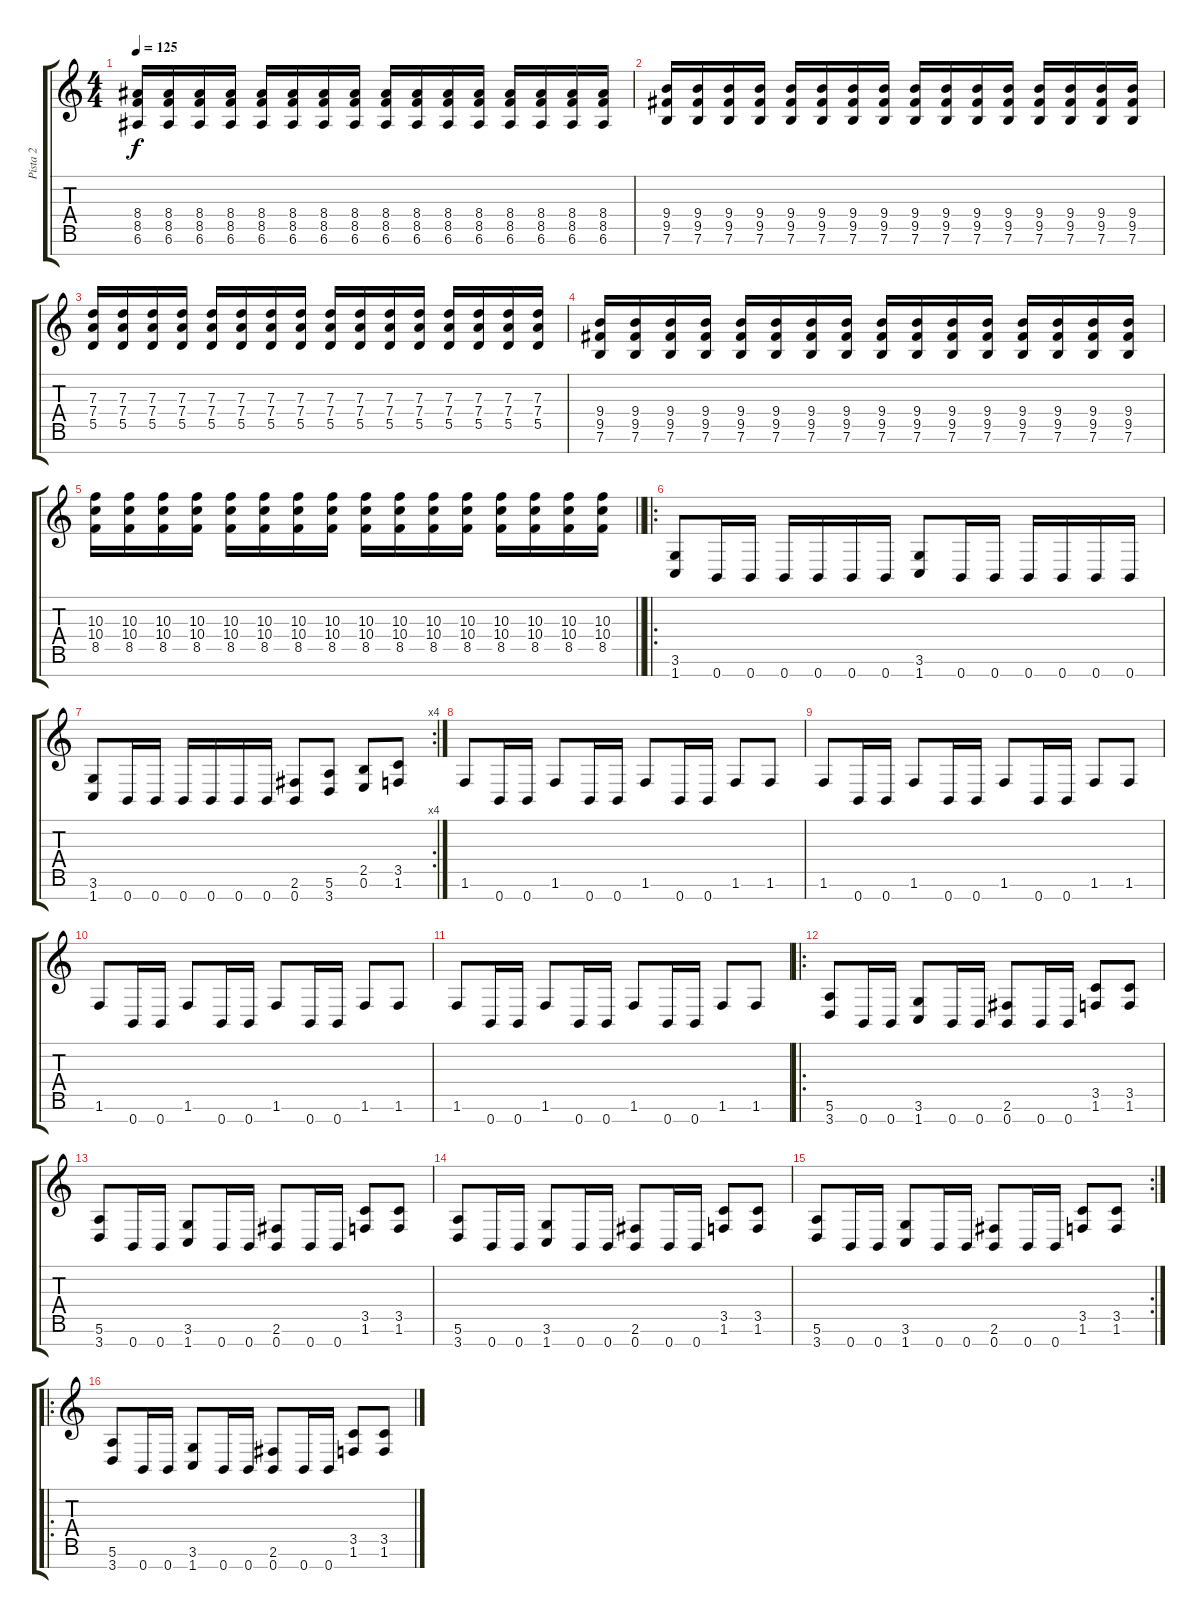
\track ("Pista 2" "Pista 2") {instrument distortionguitar}
\staff {score tabs}
\tuning (E4 B3 G3 D3 A2 E2 B1) {hide}
\ts (4 4)
\tempo 125
\clef g2
\ks c
(8.4 8.5 6.6).16{dy f} (8.4 8.5 6.6).16 (8.4 8.5 6.6).16 (8.4 8.5 6.6).16 (8.4 8.5 6.6).16 (8.4 8.5 6.6).16 (8.4 8.5 6.6).16 (8.4 8.5 6.6).16 (8.4 8.5 6.6).16 (8.4 8.5 6.6).16 (8.4 8.5 6.6).16 (8.4 8.5 6.6).16 (8.4 8.5 6.6).16 (8.4 8.5 6.6).16 (8.4 8.5 6.6).16 (8.4 8.5 6.6).16 |
(9.4 9.5 7.6).16 (9.4 9.5 7.6).16 (9.4 9.5 7.6).16 (9.4 9.5 7.6).16 (9.4 9.5 7.6).16 (9.4 9.5 7.6).16 (9.4 9.5 7.6).16 (9.4 9.5 7.6).16 (9.4 9.5 7.6).16 (9.4 9.5 7.6).16 (9.4 9.5 7.6).16 (9.4 9.5 7.6).16 (9.4 9.5 7.6).16 (9.4 9.5 7.6).16 (9.4 9.5 7.6).16 (9.4 9.5 7.6).16 |
(7.3 7.4 5.5).16 (7.3 7.4 5.5).16 (7.3 7.4 5.5).16 (7.3 7.4 5.5).16 (7.3 7.4 5.5).16 (7.3 7.4 5.5).16 (7.3 7.4 5.5).16 (7.3 7.4 5.5).16 (7.3 7.4 5.5).16 (7.3 7.4 5.5).16 (7.3 7.4 5.5).16 (7.3 7.4 5.5).16 (7.3 7.4 5.5).16 (7.3 7.4 5.5).16 (7.3 7.4 5.5).16 (7.3 7.4 5.5).16 |
(9.4 9.5 7.6).16 (9.4 9.5 7.6).16 (9.4 9.5 7.6).16 (9.4 9.5 7.6).16 (9.4 9.5 7.6).16 (9.4 9.5 7.6).16 (9.4 9.5 7.6).16 (9.4 9.5 7.6).16 (9.4 9.5 7.6).16 (9.4 9.5 7.6).16 (9.4 9.5 7.6).16 (9.4 9.5 7.6).16 (9.4 9.5 7.6).16 (9.4 9.5 7.6).16 (9.4 9.5 7.6).16 (9.4 9.5 7.6).16 |
\barLineRight lightlight
(10.3 10.4 8.5).16 (10.3 10.4 8.5).16 (10.3 10.4 8.5).16 (10.3 10.4 8.5).16 (10.3 10.4 8.5).16 (10.3 10.4 8.5).16 (10.3 10.4 8.5).16 (10.3 10.4 8.5).16 (10.3 10.4 8.5).16 (10.3 10.4 8.5).16 (10.3 10.4 8.5).16 (10.3 10.4 8.5).16 (10.3 10.4 8.5).16 (10.3 10.4 8.5).16 (10.3 10.4 8.5).16 (10.3 10.4 8.5).16 |
\ro
(3.6 1.7).8 0.7.16 0.7.16 0.7.16 0.7.16 0.7.16 0.7.16 (3.6 1.7).8 0.7.16 0.7.16 0.7.16 0.7.16 0.7.16 0.7.16 |
\rc 4
(3.6 1.7).8 0.7.16 0.7.16 0.7.16 0.7.16 0.7.16 0.7.16 (2.6 0.7).8 (5.6 3.7).8 (2.5 0.6).8 (3.5 1.6).8 |
1.6.8 0.7.16 0.7.16 1.6.8 0.7.16 0.7.16 1.6.8 0.7.16 0.7.16 1.6.8 1.6.8 |
1.6.8 0.7.16 0.7.16 1.6.8 0.7.16 0.7.16 1.6.8 0.7.16 0.7.16 1.6.8 1.6.8 |
1.6.8 0.7.16 0.7.16 1.6.8 0.7.16 0.7.16 1.6.8 0.7.16 0.7.16 1.6.8 1.6.8 |
1.6.8 0.7.16 0.7.16 1.6.8 0.7.16 0.7.16 1.6.8 0.7.16 0.7.16 1.6.8 1.6.8 |
\ro
(5.6 3.7).8 0.7.16 0.7.16 (3.6 1.7).8 0.7.16 0.7.16 (2.6 0.7).8 0.7.16 0.7.16 (3.5 1.6).8 (3.5 1.6).8 |
(5.6 3.7).8 0.7.16 0.7.16 (3.6 1.7).8 0.7.16 0.7.16 (2.6 0.7).8 0.7.16 0.7.16 (3.5 1.6).8 (3.5 1.6).8 |
(5.6 3.7).8 0.7.16 0.7.16 (3.6 1.7).8 0.7.16 0.7.16 (2.6 0.7).8 0.7.16 0.7.16 (3.5 1.6).8 (3.5 1.6).8 |
\rc 2
(5.6 3.7).8 0.7.16 0.7.16 (3.6 1.7).8 0.7.16 0.7.16 (2.6 0.7).8 0.7.16 0.7.16 (3.5 1.6).8 (3.5 1.6).8 |
\ro
(5.6 3.7).8 0.7.16 0.7.16 (3.6 1.7).8 0.7.16 0.7.16 (2.6 0.7).8 0.7.16 0.7.16 (3.5 1.6).8 (3.5 1.6).8
